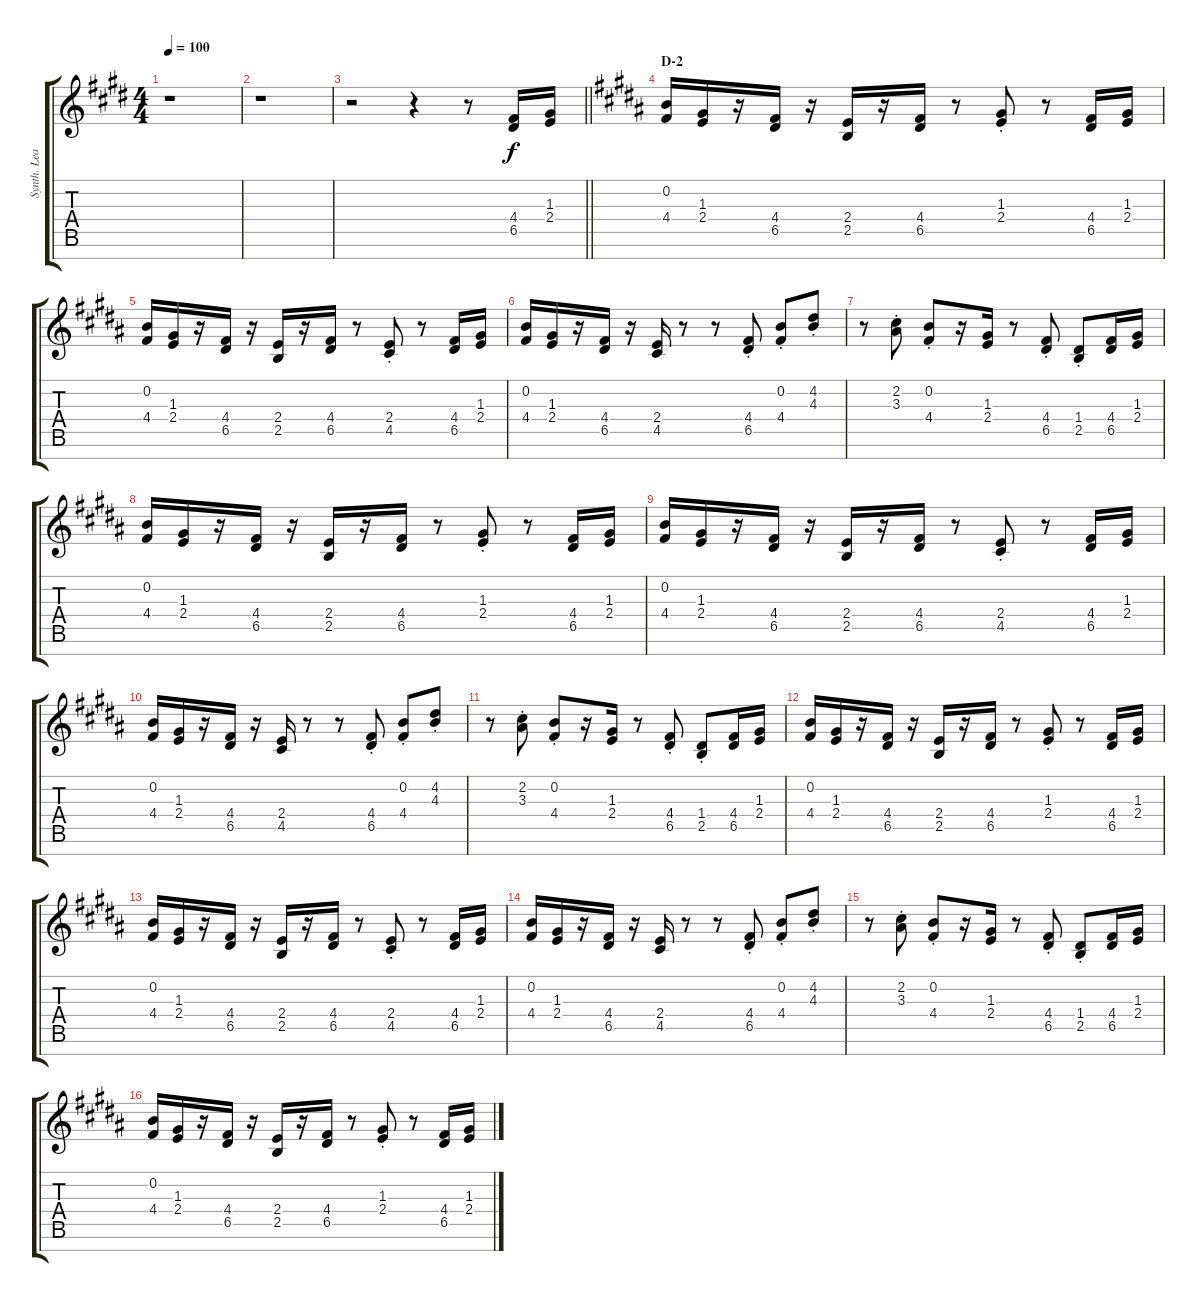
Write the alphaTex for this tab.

\track ("Synth. Lead" "Synth. Lea") {instrument marimba}
\staff {score tabs}
\tuning (E5 B4 G4 D4 A3 E3 B2) {hide}
\ts (4 4)
\tempo 100
\clef g2
\ks e
r.1{dy f} |
r.1 |
\barLineRight lightlight
r.2 r.4 r.8 (4.4 6.5).16 (1.3 2.4).16 |
\section ("" "D-2")
\ks b
(0.2 4.4).16 (1.3 2.4).16 r.16 (4.4 6.5).16 r.16 (2.4 2.5).16 r.16 (4.4 6.5).16 r.8 (1.3{st} 2.4{st}).8 r.8 (4.4 6.5).16 (1.3 2.4).16 |
(0.2 4.4).16 (1.3 2.4).16 r.16 (4.4 6.5).16 r.16 (2.4 2.5).16 r.16 (4.4 6.5).16 r.8 (2.4{st} 4.5{st}).8 r.8 (4.4 6.5).16 (1.3 2.4).16 |
(0.2 4.4).16 (1.3 2.4).16 r.16 (4.4 6.5).16 r.16 (2.4 4.5).16 r.8 r.8 (4.4{st} 6.5{st}).8 (0.2{st} 4.4{st}).8 (4.2{st} 4.3{st}).8 |
r.8 (2.2{st} 3.3{st}).8 (0.2{st} 4.4{st}).8 r.16 (1.3 2.4).16 r.8 (4.4{st} 6.5{st}).8 (1.4{st} 2.5{st}).8 (4.4 6.5).16 (1.3 2.4).16 |
(0.2 4.4).16 (1.3 2.4).16 r.16 (4.4 6.5).16 r.16 (2.4 2.5).16 r.16 (4.4 6.5).16 r.8 (1.3{st} 2.4{st}).8 r.8 (4.4 6.5).16 (1.3 2.4).16 |
(0.2 4.4).16 (1.3 2.4).16 r.16 (4.4 6.5).16 r.16 (2.4 2.5).16 r.16 (4.4 6.5).16 r.8 (2.4{st} 4.5{st}).8 r.8 (4.4 6.5).16 (1.3 2.4).16 |
(0.2 4.4).16 (1.3 2.4).16 r.16 (4.4 6.5).16 r.16 (2.4 4.5).16 r.8 r.8 (4.4{st} 6.5{st}).8 (0.2{st} 4.4{st}).8 (4.2{st} 4.3{st}).8 |
r.8 (2.2{st} 3.3{st}).8 (0.2{st} 4.4{st}).8 r.16 (1.3 2.4).16 r.8 (4.4{st} 6.5{st}).8 (1.4{st} 2.5{st}).8 (4.4 6.5).16 (1.3 2.4).16 |
(0.2 4.4).16 (1.3 2.4).16 r.16 (4.4 6.5).16 r.16 (2.4 2.5).16 r.16 (4.4 6.5).16 r.8 (1.3{st} 2.4{st}).8 r.8 (4.4 6.5).16 (1.3 2.4).16 |
(0.2 4.4).16 (1.3 2.4).16 r.16 (4.4 6.5).16 r.16 (2.4 2.5).16 r.16 (4.4 6.5).16 r.8 (2.4{st} 4.5{st}).8 r.8 (4.4 6.5).16 (1.3 2.4).16 |
(0.2 4.4).16 (1.3 2.4).16 r.16 (4.4 6.5).16 r.16 (2.4 4.5).16 r.8 r.8 (4.4{st} 6.5{st}).8 (0.2{st} 4.4{st}).8 (4.2{st} 4.3{st}).8 |
r.8 (2.2{st} 3.3{st}).8 (0.2{st} 4.4{st}).8 r.16 (1.3 2.4).16 r.8 (4.4{st} 6.5{st}).8 (1.4{st} 2.5{st}).8 (4.4 6.5).16 (1.3 2.4).16 |
(0.2 4.4).16 (1.3 2.4).16 r.16 (4.4 6.5).16 r.16 (2.4 2.5).16 r.16 (4.4 6.5).16 r.8 (1.3{st} 2.4{st}).8 r.8 (4.4 6.5).16 (1.3 2.4).16
